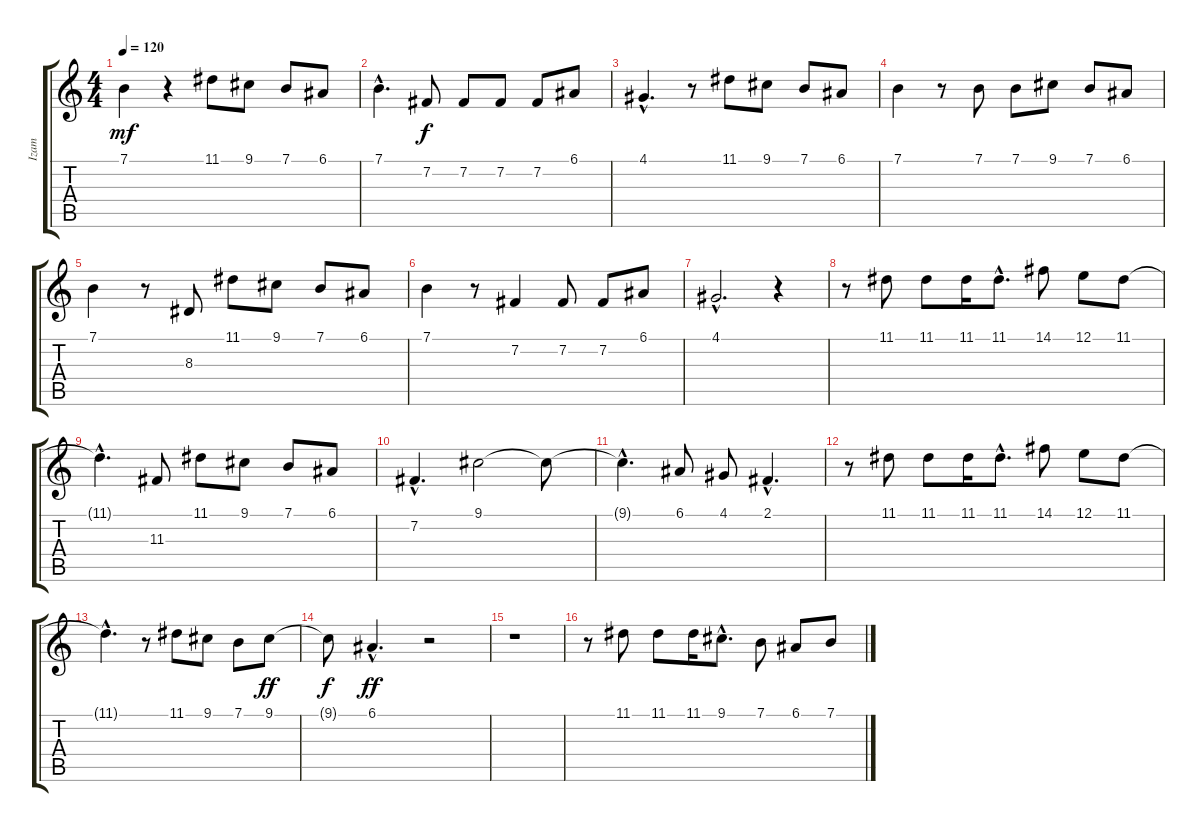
\track ("Izam" "Izam") {instrument englishhorn}
\staff {score tabs}
\tuning (E4 B3 G3 D3 A2 E2) {hide}
\ts (4 4)
\tempo 120
\clef g2
\ks c
7.1.4{dy mf} r.4 11.1.8 9.1.8 7.1.8 6.1.8 |
7.1{hac}.4{d} 7.2.8{dy f} 7.2.8 7.2.8 7.2.8 6.1.8 |
4.1{hac}.4{d} r.8 11.1.8 9.1.8 7.1.8 6.1.8 |
7.1.4 r.8 7.1.8 7.1.8 9.1.8 7.1.8 6.1.8 |
7.1.4 r.8 8.3.8 11.1.8 9.1.8 7.1.8 6.1.8 |
7.1.4 r.8 7.2.4 7.2.8 7.2.8 6.1.8 |
4.1{hac}.2{d} r.4 |
r.8 11.1.8 11.1.8 11.1.16 11.1{hac}.8{d} 14.1.8 12.1.8 11.1.8 |
11.1{hac t}.4{d} 11.3.8 11.1.8 9.1.8 7.1.8 6.1.8 |
7.2{hac}.4{d} 9.1.2 9.1{t}.8 |
9.1{hac t}.4{d} 6.1.8 4.1.8 2.1{hac}.4{d} |
r.8 11.1.8 11.1.8 11.1.16 11.1{hac}.8{d} 14.1.8 12.1.8 11.1.8 |
11.1{hac t}.4{d} r.8 11.1.8 9.1.8 7.1.8 9.1.8{dy ff} |
9.1{t}.8{dy f} 6.1{hac}.4{d dy ff} r.2 |
r.1 |
r.8 11.1.8 11.1.8 11.1.16 9.1{hac}.8{d} 7.1.8 6.1.8 7.1.8
